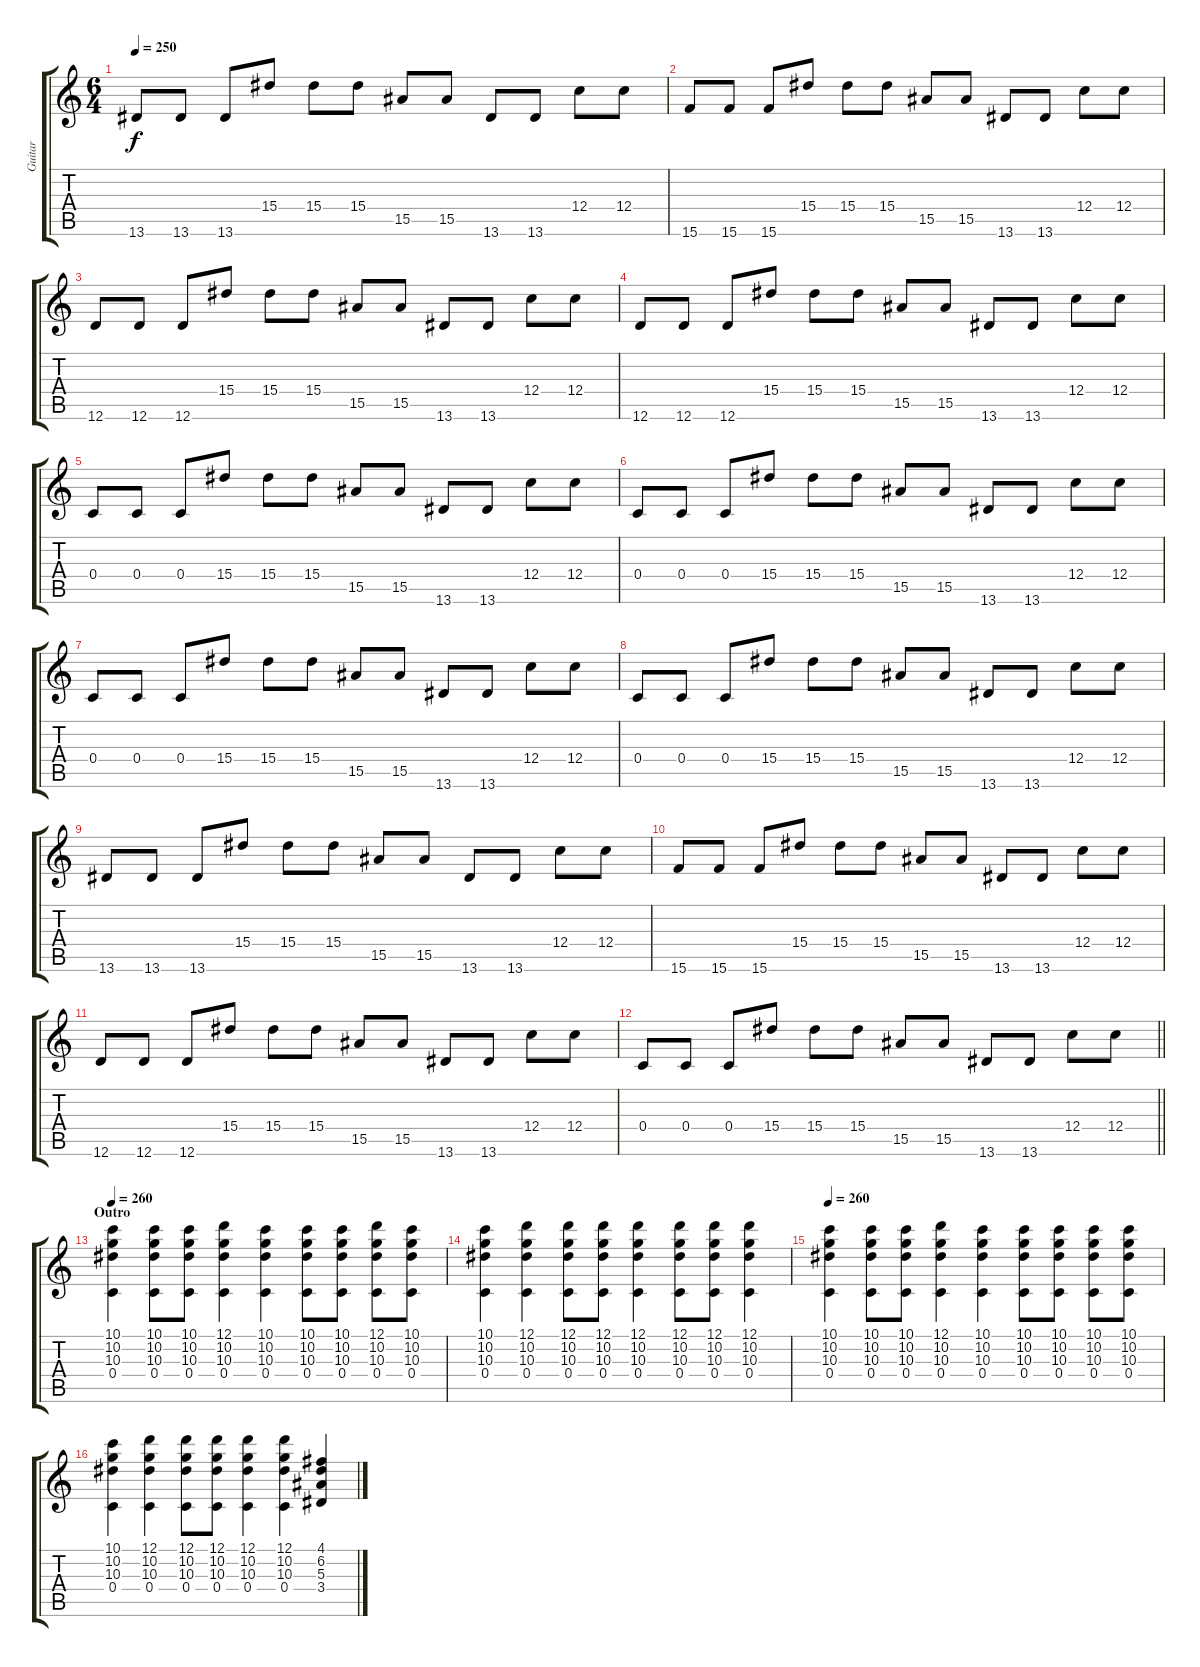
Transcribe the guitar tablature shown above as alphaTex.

\track ("Guitar" "Guitar") {instrument distortionguitar}
\staff {score tabs}
\tuning (D4 A3 F3 C3 G2 D2) {hide}
\ts (6 4)
\tempo 250
\clef g2
\ks c
13.6.8{dy f} 13.6.8 13.6.8 15.4.8 15.4.8 15.4.8 15.5.8 15.5.8 13.6.8 13.6.8 12.4.8 12.4.8 |
15.6.8 15.6.8 15.6.8 15.4.8 15.4.8 15.4.8 15.5.8 15.5.8 13.6.8 13.6.8 12.4.8 12.4.8 |
12.6.8 12.6.8 12.6.8 15.4.8 15.4.8 15.4.8 15.5.8 15.5.8 13.6.8 13.6.8 12.4.8 12.4.8 |
12.6.8 12.6.8 12.6.8 15.4.8 15.4.8 15.4.8 15.5.8 15.5.8 13.6.8 13.6.8 12.4.8 12.4.8 |
0.4.8 0.4.8 0.4.8 15.4.8 15.4.8 15.4.8 15.5.8 15.5.8 13.6.8 13.6.8 12.4.8 12.4.8 |
0.4.8 0.4.8 0.4.8 15.4.8 15.4.8 15.4.8 15.5.8 15.5.8 13.6.8 13.6.8 12.4.8 12.4.8 |
0.4.8 0.4.8 0.4.8 15.4.8 15.4.8 15.4.8 15.5.8 15.5.8 13.6.8 13.6.8 12.4.8 12.4.8 |
0.4.8 0.4.8 0.4.8 15.4.8 15.4.8 15.4.8 15.5.8 15.5.8 13.6.8 13.6.8 12.4.8 12.4.8 |
13.6.8 13.6.8 13.6.8 15.4.8 15.4.8 15.4.8 15.5.8 15.5.8 13.6.8 13.6.8 12.4.8 12.4.8 |
15.6.8 15.6.8 15.6.8 15.4.8 15.4.8 15.4.8 15.5.8 15.5.8 13.6.8 13.6.8 12.4.8 12.4.8 |
12.6.8 12.6.8 12.6.8 15.4.8 15.4.8 15.4.8 15.5.8 15.5.8 13.6.8 13.6.8 12.4.8 12.4.8 |
\barLineRight lightlight
0.4.8 0.4.8 0.4.8 15.4.8 15.4.8 15.4.8 15.5.8 15.5.8 13.6.8 13.6.8 12.4.8 12.4.8 |
\section ("" "Outro")
\tempo 260
(10.1 10.2 10.3 0.4).4 (10.1 10.2 10.3 0.4).8 (10.1 10.2 10.3 0.4).8 (12.1 10.2 10.3 0.4).4 (10.1 10.2 10.3 0.4).4 (10.1 10.2 10.3 0.4).8 (10.1 10.2 10.3 0.4).8 (12.1 10.2 10.3 0.4).8 (10.1 10.2 10.3 0.4).8 |
(10.1 10.2 10.3 0.4).4 (12.1 10.2 10.3 0.4).4 (12.1 10.2 10.3 0.4).8 (12.1 10.2 10.3 0.4).8 (12.1 10.2 10.3 0.4).4 (12.1 10.2 10.3 0.4).8 (12.1 10.2 10.3 0.4).8 (12.1 10.2 10.3 0.4).4 |
\tempo 260
(10.1 10.2 10.3 0.4).4 (10.1 10.2 10.3 0.4).8 (10.1 10.2 10.3 0.4).8 (12.1 10.2 10.3 0.4).4 (10.1 10.2 10.3 0.4).4 (10.1 10.2 10.3 0.4).8 (10.1 10.2 10.3 0.4).8 (10.1 10.2 10.3 0.4).8 (10.1 10.2 10.3 0.4).8 |
(10.1 10.2 10.3 0.4).4 (12.1 10.2 10.3 0.4).4 (12.1 10.2 10.3 0.4).8 (12.1 10.2 10.3 0.4).8 (12.1 10.2 10.3 0.4).4 (12.1 10.2 10.3 0.4).4 (4.1 6.2 5.3 3.4).4
